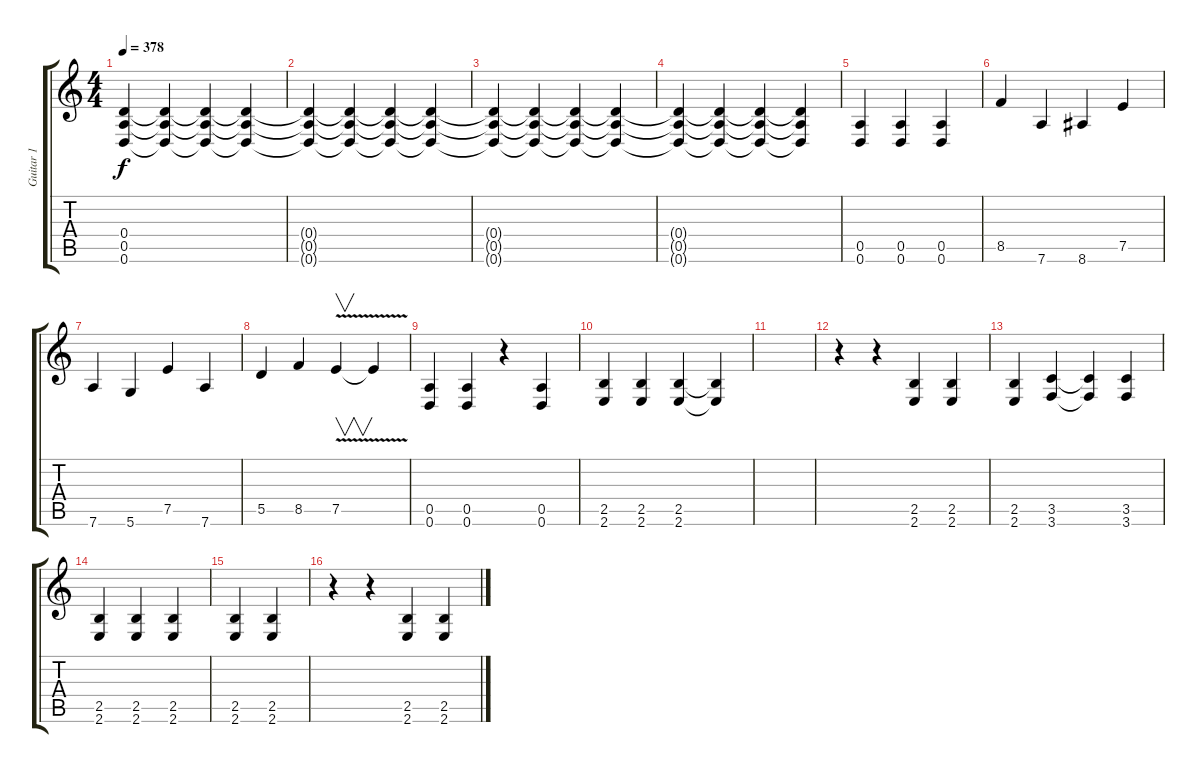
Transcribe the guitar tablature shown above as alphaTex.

\track ("Guitar 1" "Guitar 1") {instrument distortionguitar}
\staff {score tabs}
\tuning (E4 B3 G3 D3 A2 D2) {hide}
\ts (4 4)
\tempo 378
\clef g2
\ks c
(0.4{t} 0.5{t} 0.6{t}).4{dy f} (0.4{t} 0.5{t} 0.6{t}).4 (0.4{t} 0.5{t} 0.6{t}).4 (0.4{t} 0.5{t} 0.6{t}).4 |
(0.4{t} 0.5{t} 0.6{t}).4 (0.4{t} 0.5{t} 0.6{t}).4 (0.4{t} 0.5{t} 0.6{t}).4 (0.4{t} 0.5{t} 0.6{t}).4 |
(0.4{t} 0.5{t} 0.6{t}).4 (0.4{t} 0.5{t} 0.6{t}).4 (0.4{t} 0.5{t} 0.6{t}).4 (0.4{t} 0.5{t} 0.6{t}).4 |
(0.4{t} 0.5{t} 0.6{t}).4 (0.4{t} 0.5{t} 0.6{t}).4 (0.4{t} 0.5{t} 0.6{t}).4 (0.4{t} 0.5{t} 0.6{t}).4 |
(0.5 0.6).4 (0.5 0.6).4 (0.5 0.6).4 |
8.5.4 7.6.4 8.6.4 7.5.4 |
7.6.4 5.6.4 7.5.4 7.6.4 |
5.5.4 8.5.4 7.5{v}.4{v} 7.5{t}.4 |
(0.5 0.6).4 (0.5 0.6).4 r.4 (0.5 0.6).4 |
(2.5 2.6).4 (2.5 2.6).4 (2.5 2.6).4 (2.5{t} 2.6{t}).4 |
|
r.4 r.4 (2.5 2.6).4 (2.5 2.6).4 |
(2.5 2.6).4 (3.5 3.6).4 (3.5{t} 3.6{t}).4 (3.5 3.6).4 |
(2.5 2.6).4 (2.5 2.6).4 (2.5 2.6).4 |
(2.5 2.6).4 (2.5 2.6).4 |
r.4 r.4 (2.5 2.6).4 (2.5 2.6).4
